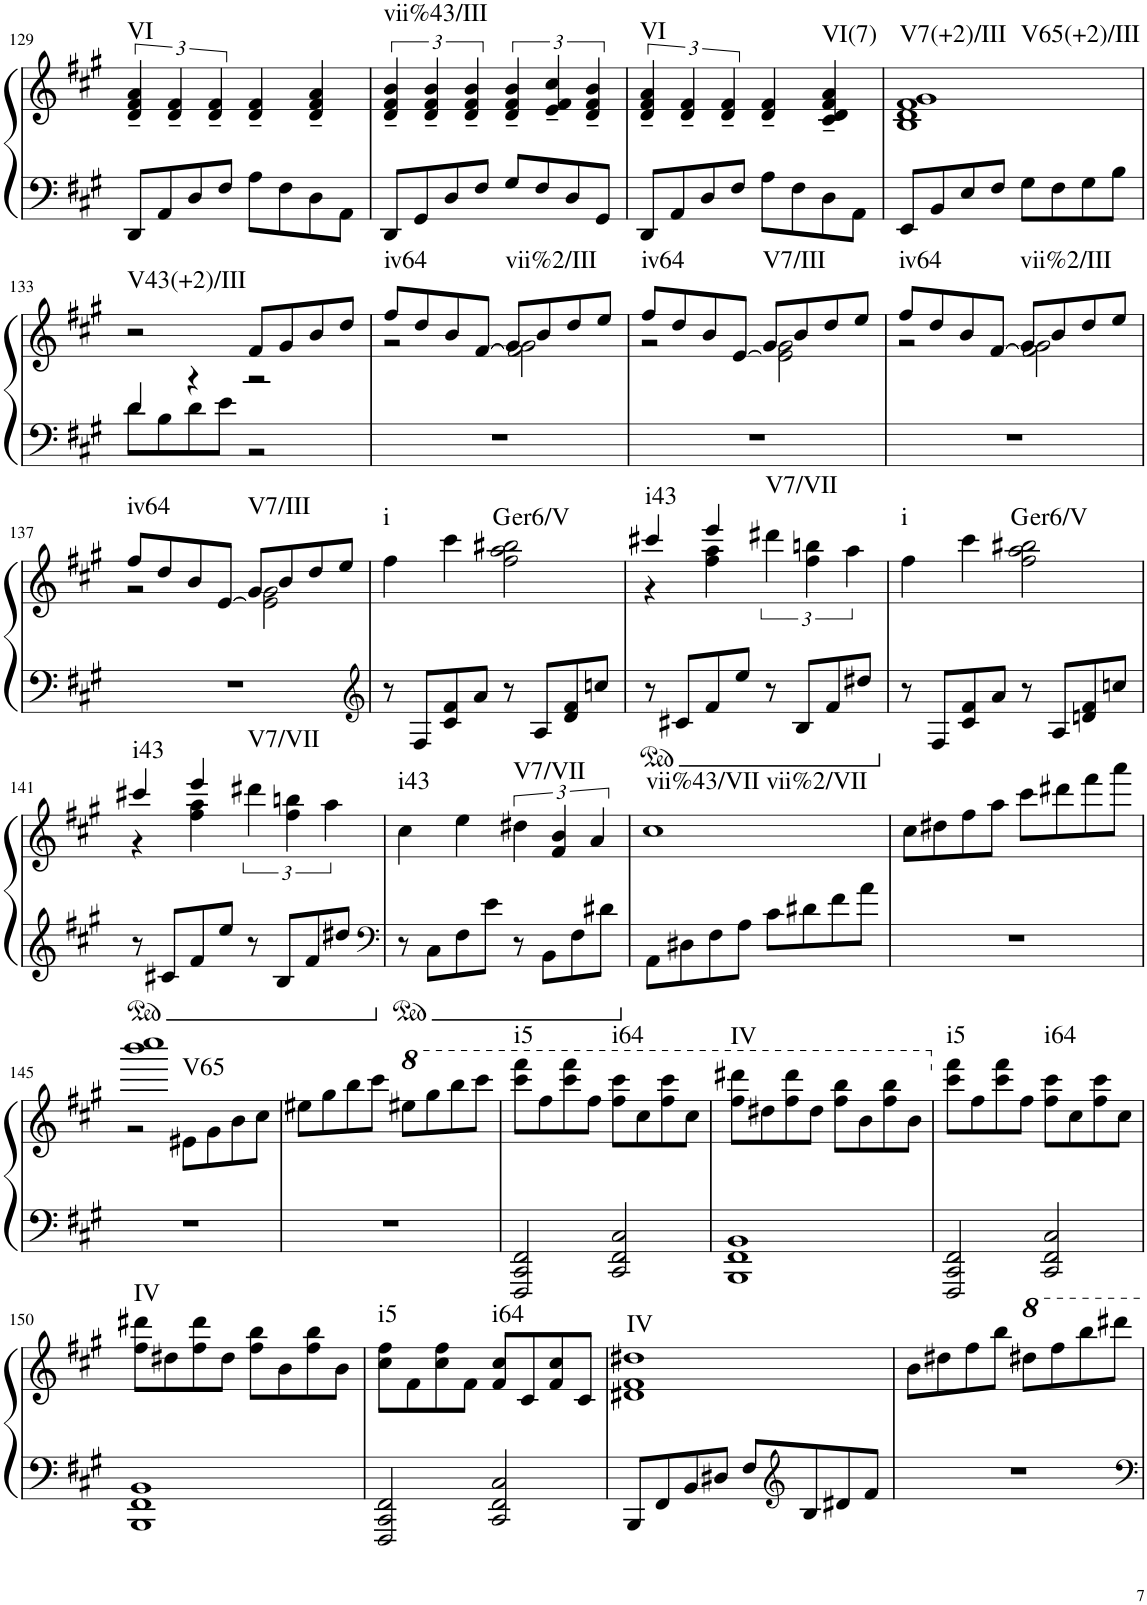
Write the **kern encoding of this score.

**kern	**kern	**harte
*part1	*part1	*part1
*staff2	*staff1	*
*I"Piano	*	*
*I'Pno.	*	*
!!LO:PB:g=z
*clefF4	*clefG2	*
*k[f#c#g#]	*k[f#c#g#]	*
*M4/4	*M4/4	*
*met(c)	*met(c)	*
=129	=129	=129
!	!	!LO:H:kt=VI
8DD/L	6d/~ 6f#/~ 6a/~	N
8AA/	.	.
.	6d/~ 6f#/~	.
8D/	.	.
.	6d/~ 6f#/~	.
8F#/J	.	.
8A\L	4d/~ 4f#/~	.
8F#\	.	.
8D\	4d/~ 4f#/~ 4a/~	.
8AA\J	.	.
=130	=130	=130
!	!	!LO:H:kt=vii%43/III
8DD/L	6d/~ 6f#/~ 6b/~	N
8GG#/	.	.
.	6d/~ 6f#/~ 6b/~	.
8D/	.	.
.	6d/~ 6f#/~ 6b/~	.
8F#/J	.	.
8G#/L	6d/~ 6f#/~ 6b/~	.
8F#/	.	.
.	6e/~ 6f#/~ 6cc#/~	.
8D/	.	.
.	6d/~ 6f#/~ 6b/~	.
8GG#/J	.	.
=131	=131	=131
!	!	!LO:H:kt=VI
8DD/L	6d/~ 6f#/~ 6a/~	N
8AA/	.	.
.	6d/~ 6f#/~	.
8D/	.	.
.	6d/~ 6f#/~	.
8F#/J	.	.
8A\L	4d/~ 4f#/~	.
8F#\	.	.
!	!	!LO:H:kt=VI(7)
8D\	4c#/~ 4d/~ 4f#/~ 4a/~	N
8AA\J	.	.
=132	=132	=132
!	!	!LO:H:n=1:kt=V7(+2)/III
!	!	!LO:H:n=2:kt=V65(+2)/III
8EE/L	1B 1d 1f# 1g#	N N
8BB/	.	.
8E/	.	.
8F#/J	.	.
8G#\L	.	.
8F#\	.	.
8G#\	.	.
8B\J	.	.
!!LO:LB:g=z
=133	=133	=133
*^	*	*
!	!	!	!LO:H:kt=V43(+2)/III
4d/	8d\L	2r	N
.	8B\	.	.
4r	8d\	.	.
.	8e\J	.	.
2r	2r	8f#/L	.
.	.	8g#/	.
.	.	8b/	.
.	.	8dd/J	.
*v	*v	*	*
=134	=134	=134
*	*^	*
!	!	!	!LO:H:kt=iv64
1r	8ff#/L	2r	N
.	8dd/	.	.
.	8b/	.	.
.	[8f#/J	.	.
!	!	!	!LO:H:kt=vii%2/III
.	8g#/L	2f#\] 2g#\	N
.	8b/	.	.
.	8dd/	.	.
.	8ee/J	.	.
=135	=135	=135	=135
!	!	!	!LO:H:kt=iv64
1r	8ff#/L	2r	N
.	8dd/	.	.
.	8b/	.	.
.	[8e/J	.	.
!	!	!	!LO:H:kt=V7/III
.	8g#/L	2e\] 2g#\	N
.	8b/	.	.
.	8dd/	.	.
.	8ee/J	.	.
=136	=136	=136	=136
!	!	!	!LO:H:kt=iv64
1r	8ff#/L	2r	N
.	8dd/	.	.
.	8b/	.	.
.	[8f#/J	.	.
!	!	!	!LO:H:kt=vii%2/III
.	8g#/L	2f#\] 2g#\	N
.	8b/	.	.
.	8dd/	.	.
.	8ee/J	.	.
!!LO:LB:g=z	!!
=137	=137	=137	=137
!	!	!	!LO:H:kt=iv64
1r	8ff#/L	2r	N
.	8dd/	.	.
.	8b/	.	.
.	[8e/J	.	.
!	!	!	!LO:H:kt=V7/III
.	8g#/L	2e\] 2g#\	N
.	8b/	.	.
.	8dd/	.	.
.	8ee/J	.	.
*	*v	*v	*
=138	=138	=138
*clefG2	*	*
!	!	!LO:H:kt=i
8r	4ff#\	N
8F#/L	.	.
8c#/ 8f#/	4ccc#\	.
8a/J	.	.
!	!	!LO:H:kt=er
8r	2ff#\ 2aa\ 2bb#X\	.
8A/L	.	.
8d/ 8f#/	.	.
8ccn/J	.	.
=139	=139	=139
*	*^	*
!	!	!	!LO:H:kt=i43
8r	4ccc#X/	4r	N
8c#X/L	.	.	.
8f#/	4eee/	4ff#\ 4aa\	.
8ee/J	.	.	.
!	!	!	!LO:H:kt=V7/VII
8r	6ddd#X\	2ryy	N
8B/L	.	.	.
.	6ff#\ 6bbn\	.	.
8f#/	.	.	.
.	6aa\	.	.
8dd#X/J	.	.	.
*	*v	*v	*
=140	=140	=140
!	!	!LO:H:kt=i
8r	4ff#\	N
8F#/L	.	.
8c#/ 8f#/	4ccc#\	.
8a/J	.	.
!	!	!LO:H:kt=er
8r	2ff#\ 2aa\ 2bb#X\	.
8A/L	.	.
8dn/ 8f#/	.	.
8ccn/J	.	.
!!LO:LB:g=z
=141	=141	=141
*	*^	*
!	!	!	!LO:H:kt=i43
8r	4ccc#X/	4r	N
8c#X/L	.	.	.
8f#/	4eee/	4ff#\ 4aa\	.
8ee/J	.	.	.
!	!	!	!LO:H:kt=V7/VII
8r	6ddd#X\	2ryy	N
8B/L	.	.	.
.	6ff#\ 6bbn\	.	.
8f#/	.	.	.
.	6aa\	.	.
8dd#X/J	.	.	.
*	*v	*v	*
=142	=142	=142
*clefF4	*	*
!	!	!LO:H:kt=i43
8r	4cc#\	N
8C#\L	.	.
8F#\	4ee\	.
8e\J	.	.
!	!	!LO:H:kt=V7/VII
8r	6dd#X\	N
8BB\L	.	.
.	6f#/ 6b/	.
8F#\	.	.
.	6a/	.
8d#X\J	.	.
=143	=143	=143
!	!	!LO:H:n=1:kt=vii%43/VII
!	!	!LO:H:n=2:kt=vii%2/VII
8AA\L	1cc#	N N
8D#X\	.	.
8F#\	.	.
8A\J	.	.
8c#\L	.	.
8d#X\	.	.
8f#\	.	.
8a\J	.	.
=144	=144	=144
1r	8cc#\L	.
.	8dd#X\	.
.	8ff#\	.
.	8aa\J	.
.	8ccc#\L	.
.	8ddd#X\	.
.	8fff#\	.
.	8aaa\J	.
!!LO:LB:g=z
=145	=145	=145
*	*^	*
!	!	!	!LO:H:kt=V65
1r	1bbb 1cccc#	2r	N
.	.	8e#X\L	.
.	.	8g#\	.
.	.	8b\	.
.	.	8cc#\J	.
*	*v	*v	*
=146	=146	=146
1r	8ee#X\L	.
.	8gg#\	.
.	8bb\	.
.	8ccc#\J	.
*	*8va	*
.	8eee#X\L	.
.	8ggg#\	.
.	8bbb\	.
.	8cccc#\J	.
=147	=147	=147
!	!	!LO:H:kt=i5
2FFF#/ 2CC#/ 2FF#/	8cccc#\ 8ffff#\L	N
.	8fff#\	.
.	8cccc#\ 8ffff#\	.
.	8fff#\J	.
!	!	!LO:H:kt=i64
2CC#/ 2FF#/ 2C#/	8fff#\ 8cccc#\L	N
.	8ccc#\	.
.	8fff#\ 8cccc#\	.
.	8ccc#\J	.
=148	=148	=148
!	!	!LO:H:kt=IV
1BBB 1FF# 1BB	8fff#\ 8dddd#X\L	N
.	8ddd#X\	.
.	8fff#\ 8dddd#\	.
.	8ddd#\J	.
.	8fff#\ 8bbb\L	.
.	8bb\	.
.	8fff#\ 8bbb\	.
.	8bb\J	.
=149	=149	=149
*	*X8va	*
!	!	!LO:H:kt=i5
2FFF#/ 2CC#/ 2FF#/	8ccc#\ 8fff#\L	N
.	8ff#\	.
.	8ccc#\ 8fff#\	.
.	8ff#\J	.
!	!	!LO:H:kt=i64
2CC#/ 2FF#/ 2C#/	8ff#\ 8ccc#\L	N
.	8cc#\	.
.	8ff#\ 8ccc#\	.
.	8cc#\J	.
!!LO:LB:g=z
=150	=150	=150
!	!	!LO:H:kt=IV
1BBB 1FF# 1BB	8ff#\ 8ddd#X\L	N
.	8dd#X\	.
.	8ff#\ 8ddd#\	.
.	8dd#\J	.
.	8ff#\ 8bb\L	.
.	8b\	.
.	8ff#\ 8bb\	.
.	8b\J	.
=151	=151	=151
!	!	!LO:H:kt=i5
2FFF#/ 2CC#/ 2FF#/	8cc#\ 8ff#\L	N
.	8f#\	.
.	8cc#\ 8ff#\	.
.	8f#\J	.
!	!	!LO:H:kt=i64
2CC#/ 2FF#/ 2C#/	8f#/ 8cc#/L	N
.	8c#/	.
.	8f#/ 8cc#/	.
.	8c#/J	.
=152	=152	=152
!	!	!LO:H:kt=IV
8BBB/L	1d#X 1f# 1dd#X	N
8FF#/	.	.
8BB/	.	.
8D#X/J	.	.
8F#/L	.	.
*clefG2	*	*
8B/	.	.
8d#X/	.	.
8f#/J	.	.
=153	=153	=153
1r	8b\L	.
.	8dd#X\	.
.	8ff#\	.
.	8bb\J	.
.	8ddd#X\L	.
.	8fff#\	.
.	8bbb\	.
.	8dddd#X\J	.
=	=	=
*-	*-	*-
